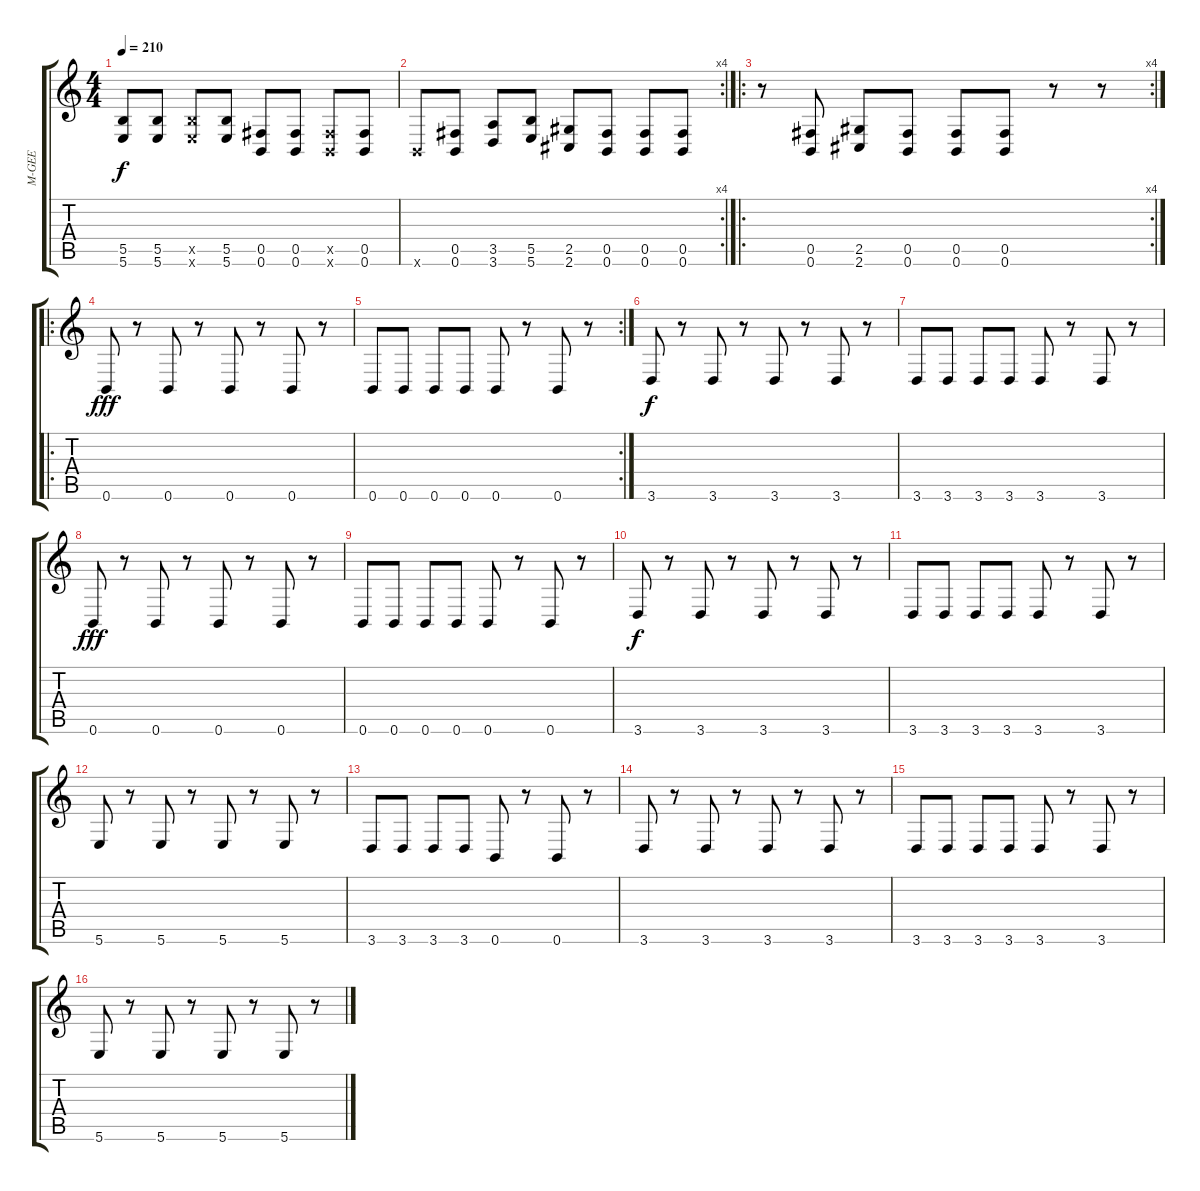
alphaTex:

\track ("M-GEE" "M-GEE") {instrument distortionguitar}
\staff {score tabs}
\tuning (Db4 Ab3 E3 B2 Gb2 B1) {hide}
\ts (4 4)
\tempo 210
\clef g2
\ks c
(5.5 5.6).8{dy f} (5.5 5.6).8 (5.5{x} 5.6{x}).8 (5.5 5.6).8 (0.5 0.6).8 (0.5 0.6).8 (0.5{x} 0.6{x}).8 (0.5 0.6).8 |
\rc 4
0.6{x}.8 (0.5 0.6).8 (3.5 3.6).8 (5.5 5.6).8 (2.5 2.6).8 (0.5 0.6).8 (0.5 0.6).8 (0.5 0.6).8 |
\ro
\rc 4
r.8 (0.5 0.6).8 (2.5 2.6).8 (0.5 0.6).8 (0.5 0.6).8 (0.5 0.6).8 r.8 r.8 |
\ro
0.6.8{dy fff} r.8 0.6.8 r.8 0.6.8 r.8 0.6.8 r.8 |
\rc 2
0.6.8 0.6.8 0.6.8 0.6.8 0.6.8 r.8 0.6.8 r.8 |
3.6.8{dy f} r.8 3.6.8 r.8 3.6.8 r.8 3.6.8 r.8 |
3.6.8 3.6.8 3.6.8 3.6.8 3.6.8 r.8 3.6.8 r.8 |
0.6.8{dy fff} r.8 0.6.8 r.8 0.6.8 r.8 0.6.8 r.8 |
0.6.8 0.6.8 0.6.8 0.6.8 0.6.8 r.8 0.6.8 r.8 |
3.6.8{dy f} r.8 3.6.8 r.8 3.6.8 r.8 3.6.8 r.8 |
3.6.8 3.6.8 3.6.8 3.6.8 3.6.8 r.8 3.6.8 r.8 |
5.6.8 r.8 5.6.8 r.8 5.6.8 r.8 5.6.8 r.8 |
3.6.8 3.6.8 3.6.8 3.6.8 0.6.8 r.8 0.6.8 r.8 |
3.6.8 r.8 3.6.8 r.8 3.6.8 r.8 3.6.8 r.8 |
3.6.8 3.6.8 3.6.8 3.6.8 3.6.8 r.8 3.6.8 r.8 |
5.6.8 r.8 5.6.8 r.8 5.6.8 r.8 5.6.8 r.8
